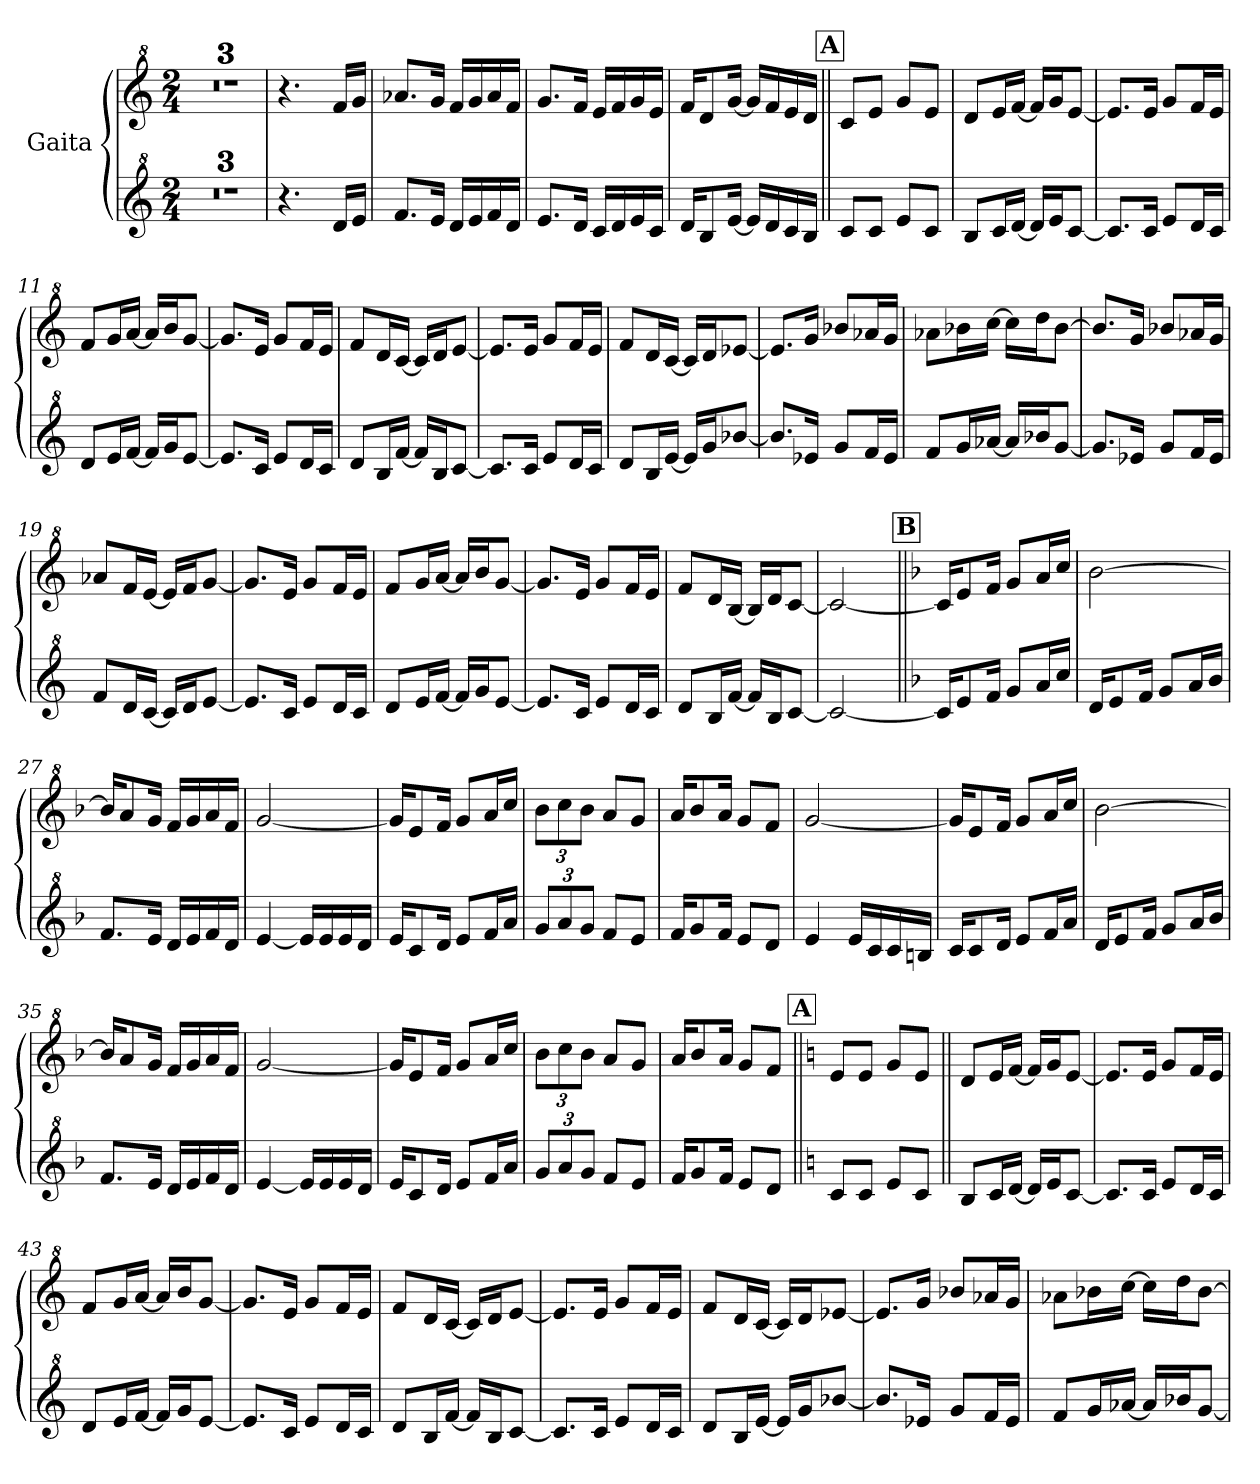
**kern	**kern
*part2	*part1
*staff2	*staff1
*I"Gaita	*I"Gaita
*clefG^2	*clefG^2
*k[]	*k[]
*M2/4	*M2/4
*MM100	*MM100
=1	=1
2r	2r
=2	=2
2r	2r
=3	=3
2r	2r
=4	=4
4.r	4.r
16dd/LL	16ff/LL
16ee/JJ	16gg/JJ
=5	=5
8.ff/L	8.aa-X/L
16ee/Jk	16gg/Jk
16dd/LL	16ff/LL
16ee/	16gg/
16ff/	16aa-/
16dd/JJ	16ff/JJ
=6	=6
8.ee/L	8.gg/L
16dd/Jk	16ff/Jk
16cc/LL	16ee/LL
16dd/	16ff/
16ee/	16gg/
16cc/JJ	16ee/JJ
=7	=7
16dd/KL	16ff/KL
8b/	8dd/
[16ee/Jk	[16gg/Jk
16ee/LL]	16gg/LL]
16dd/	16ff/
16cc/	16ee/
16b/JJ	16dd/JJ
!!LO:REH:place=s1:a:B:fs=14:t=A
=8||	=8||
8cc/L	8cc/L
8cc/J	8ee/J
8ee/L	8gg/L
8cc/J	8ee/J
=9	=9
8b/L	8dd/L
16cc/L	16ee/L
[16dd/JJ	[16ff/JJ
16dd/LL]	16ff/LL]
16ee/J	16gg/J
[8cc/J	[8ee/J
!!LO:LB:g=z
=10	=10
8.cc/L]	8.ee/L]
16cc/Jk	16ee/Jk
8ee/L	8gg/L
16dd/L	16ff/L
16cc/JJ	16ee/JJ
=11	=11
8dd/L	8ff/L
16ee/L	16gg/L
[16ff/JJ	[16aa/JJ
16ff/LL]	16aa/LL]
16gg/J	16bb/J
[8ee/J	[8gg/J
=12	=12
8.ee/L]	8.gg/L]
16cc/Jk	16ee/Jk
8ee/L	8gg/L
16dd/L	16ff/L
16cc/JJ	16ee/JJ
=13	=13
8dd/L	8ff/L
16b/L	16dd/L
[16ff/JJ	[16cc/JJ
16ff/LL]	16cc/LL]
16b/J	16dd/J
[8cc/J	[8ee/J
=14	=14
8.cc/L]	8.ee/L]
16cc/Jk	16ee/Jk
8ee/L	8gg/L
16dd/L	16ff/L
16cc/JJ	16ee/JJ
=15	=15
8dd/L	8ff/L
16b/L	16dd/L
[16ee/JJ	[16cc/JJ
16ee/LL]	16cc/LL]
16gg/J	16dd/J
[8bb-X/J	[8ee-X/J
=16	=16
8.bb-/L]	8.ee-/L]
16ee-X/Jk	16gg/Jk
8gg/L	8bb-X/L
16ff/L	16aa-X/L
16ee-/JJ	16gg/JJ
!!LO:LB:g=z
=17	=17
8ff/L	8aa-X\L
16gg/L	16bb-X\L
[16aa-X/JJ	[16ccc\JJ
16aa-/LL]	16ccc\LL]
16bb-X/J	16ddd\J
[8gg/J	[8bb-\J
=18	=18
8.gg/L]	8.bb-/L]
16ee-X/Jk	16gg/Jk
8gg/L	8bb-X/L
16ff/L	16aa-X/L
16ee-/JJ	16gg/JJ
=19	=19
8ff/L	8aa-X/L
16dd/L	16ff/L
[16cc/JJ	[16ee/JJ
16cc/LL]	16ee/LL]
16dd/J	16ff/J
[8ee/J	[8gg/J
=20	=20
8.ee/L]	8.gg/L]
16cc/Jk	16ee/Jk
8ee/L	8gg/L
16dd/L	16ff/L
16cc/JJ	16ee/JJ
=21	=21
8dd/L	8ff/L
16ee/L	16gg/L
[16ff/JJ	[16aa/JJ
16ff/LL]	16aa/LL]
16gg/J	16bb/J
[8ee/J	[8gg/J
=22	=22
8.ee/L]	8.gg/L]
16cc/Jk	16ee/Jk
8ee/L	8gg/L
16dd/L	16ff/L
16cc/JJ	16ee/JJ
=23	=23
8dd/L	8ff/L
16b/L	16dd/L
[16ff/JJ	[16b/JJ
16ff/LL]	16b/LL]
16b/J	16dd/J
[8cc/J	[8cc/J
!!LO:LB:g=z
=24	=24
2cc/_	2cc/_
!!LO:REH:place=s1:a:B:fs=14:t=B
=25||	=25||
*k[b-]	*k[b-]
16cc/KL]	16cc/KL]
8ee/	8ee/
16ff/Jk	16ff/Jk
8gg/L	8gg/L
16aa/L	16aa/L
16ccc/JJ	16ccc/JJ
=26	=26
16dd/KL	[2bb-\
8ee/	.
16ff/Jk	.
8gg/L	.
16aa/L	.
16bb-/JJ	.
=27	=27
8.ff/L	16bb-/KL]
.	8aa/
16ee/Jk	16gg/Jk
16dd/LL	16ff/LL
16ee/	16gg/
16ff/	16aa/
16dd/JJ	16ff/JJ
=28	=28
[4ee/	[2gg/
16ee/LL]	.
16ee/	.
16ee/	.
16dd/JJ	.
=29	=29
16ee/KL	16gg/KL]
8cc/	8ee/
16dd/Jk	16ff/Jk
8ee/L	8gg/L
16ff/L	16aa/L
16aa/JJ	16ccc/JJ
=30	=30
*Xbrackettup	*Xbrackettup
12gg/L	12bb-\L
12aa/	12ccc\
12gg/J	12bb-\J
8ff/L	8aa/L
8ee/J	8gg/J
=31	=31
16ff/KL	16aa/KL
8gg/	8bb-/
16ff/Jk	16aa/Jk
8ee/L	8gg/L
8dd/J	8ff/J
!!LO:LB:g=z
=32	=32
4ee/	[2gg/
16ee/LL	.
16cc/	.
16cc/	.
16bn/JJ	.
=33	=33
16cc/KL	16gg/KL]
8cc/	8ee/
16dd/Jk	16ff/Jk
8ee/L	8gg/L
16ff/L	16aa/L
16aa/JJ	16ccc/JJ
=34	=34
16dd/KL	[2bb-\
8ee/	.
16ff/Jk	.
8gg/L	.
16aa/L	.
16bb-/JJ	.
=35	=35
8.ff/L	16bb-/KL]
.	8aa/
16ee/Jk	16gg/Jk
16dd/LL	16ff/LL
16ee/	16gg/
16ff/	16aa/
16dd/JJ	16ff/JJ
=36	=36
[4ee/	[2gg/
16ee/LL]	.
16ee/	.
16ee/	.
16dd/JJ	.
=37	=37
16ee/KL	16gg/KL]
8cc/	8ee/
16dd/Jk	16ff/Jk
8ee/L	8gg/L
16ff/L	16aa/L
16aa/JJ	16ccc/JJ
=38	=38
12gg/L	12bb-\L
12aa/	12ccc\
12gg/J	12bb-\J
8ff/L	8aa/L
8ee/J	8gg/J
!!LO:LB:g=z
=39	=39
16ff/KL	16aa/KL
8gg/	8bb-/
16ff/Jk	16aa/Jk
8ee/L	8gg/L
8dd/J	8ff/J
!!LO:REH:place=s1:a:B:fs=14:t=A
=40||	=40||
*k[]	*k[]
8cc/L	8ee/L
8cc/J	8ee/J
8ee/L	8gg/L
8cc/J	8ee/J
=41||	=41||
8b/L	8dd/L
16cc/L	16ee/L
[16dd/JJ	[16ff/JJ
16dd/LL]	16ff/LL]
16ee/J	16gg/J
[8cc/J	[8ee/J
=42	=42
8.cc/L]	8.ee/L]
16cc/Jk	16ee/Jk
8ee/L	8gg/L
16dd/L	16ff/L
16cc/JJ	16ee/JJ
=43	=43
8dd/L	8ff/L
16ee/L	16gg/L
[16ff/JJ	[16aa/JJ
16ff/LL]	16aa/LL]
16gg/J	16bb/J
[8ee/J	[8gg/J
=44	=44
8.ee/L]	8.gg/L]
16cc/Jk	16ee/Jk
8ee/L	8gg/L
16dd/L	16ff/L
16cc/JJ	16ee/JJ
=45	=45
8dd/L	8ff/L
16b/L	16dd/L
[16ff/JJ	[16cc/JJ
16ff/LL]	16cc/LL]
16b/J	16dd/J
[8cc/J	[8ee/J
!!LO:PB:g=z
=46	=46
8.cc/L]	8.ee/L]
16cc/Jk	16ee/Jk
8ee/L	8gg/L
16dd/L	16ff/L
16cc/JJ	16ee/JJ
=47	=47
8dd/L	8ff/L
16b/L	16dd/L
[16ee/JJ	[16cc/JJ
16ee/LL]	16cc/LL]
16gg/J	16dd/J
[8bb-X/J	[8ee-X/J
=48	=48
8.bb-/L]	8.ee-/L]
16ee-X/Jk	16gg/Jk
8gg/L	8bb-X/L
16ff/L	16aa-X/L
16ee-/JJ	16gg/JJ
=49	=49
8ff/L	8aa-X\L
16gg/L	16bb-X\L
[16aa-X/JJ	[16ccc\JJ
16aa-/LL]	16ccc\LL]
16bb-X/J	16ddd\J
[8gg/J	[8bb-\J
=	=
*-	*-
